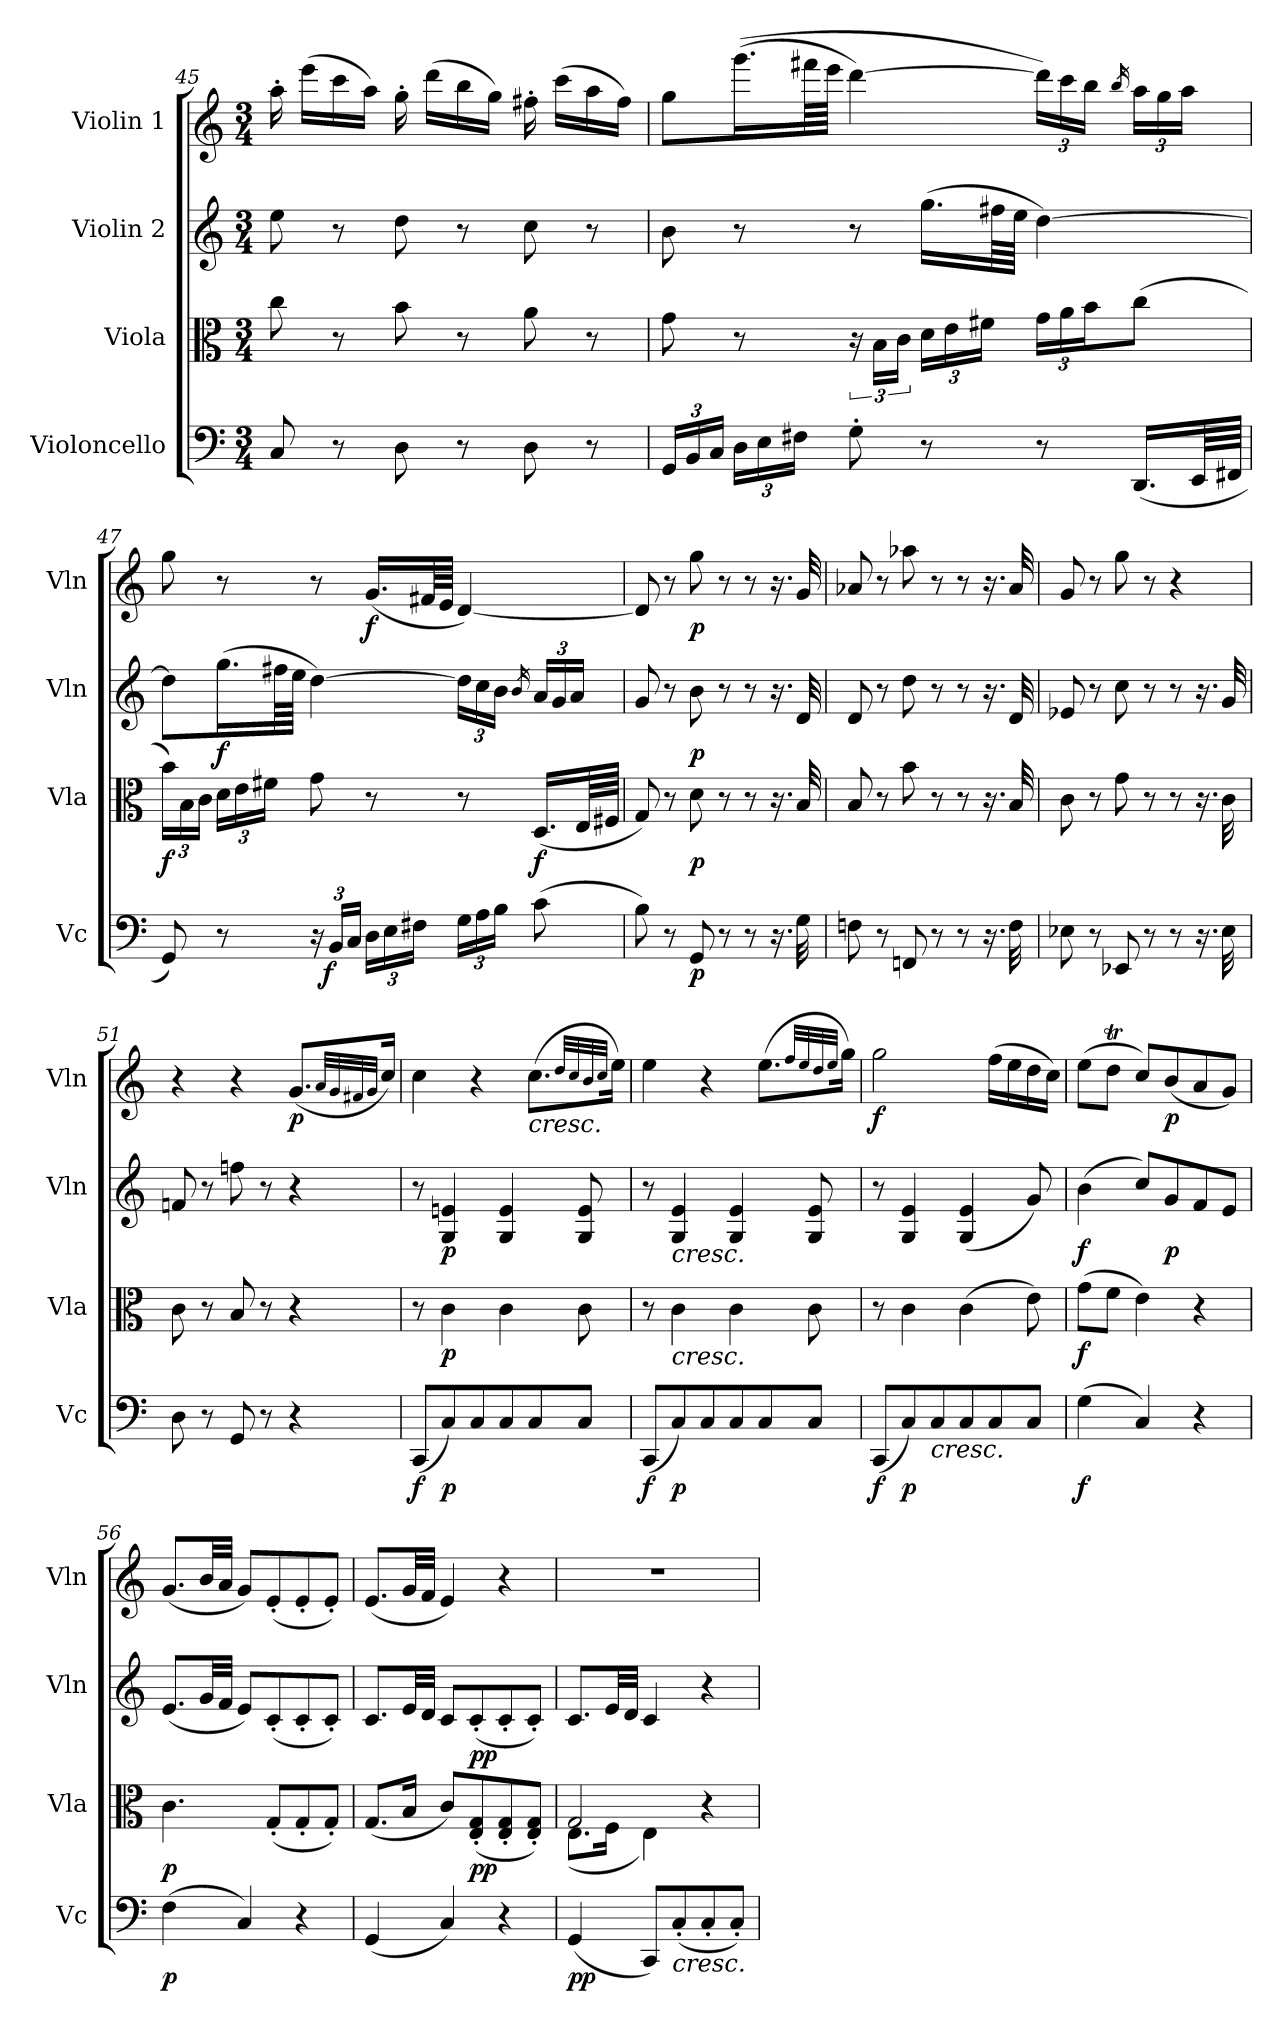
**kern	**dynam	**kern	**dynam	**kern	**dynam	**kern	**dynam
*part4	*part4	*part3	*part3	*part2	*part2	*part1	*part1
*staff4	*staff4	*staff3	*staff3	*staff2	*staff2	*staff1	*staff1
*I"Violoncello	*	*I"Viola	*	*I"Violin 2	*	*I"Violin 1	*
*I'Vc	*	*I'Vla	*	*I'Vln	*	*I'Vln	*
*clefF4	*	*clefC3	*	*clefG2	*	*clefG2	*
*k[]	*	*k[]	*	*k[]	*	*k[]	*
*M3/4	*	*M3/4	*	*M3/4	*	*M3/4	*
=45	=45	=45	=45	=45	=45	=45	=45
8C/	.	8cc\	.	8ee\	.	16aa'\	.
.	.	.	.	.	.	(16eee\LL	.
8r	.	8r	.	8r	.	16ccc\	.
.	.	.	.	.	.	16aa\JJ)	.
8D\	.	8b\	.	8dd\	.	16gg'\	.
.	.	.	.	.	.	(16ddd\LL	.
8r	.	8r	.	8r	.	16bb\	.
.	.	.	.	.	.	16gg\JJ)	.
8D\	.	8a\	.	8cc\	.	16ff#X'\	.
.	.	.	.	.	.	(16ccc\LL	.
8r	.	8r	.	8r	.	16aa\	.
.	.	.	.	.	.	16ff#\JJ)	.
=46	=46	=46	=46	=46	=46	=46	=46
24GG/LL	.	8g\	.	8b\	.	8gg\L	.
24BB/	.	.	.	.	.	.	.
24C/JJ	.	.	.	.	.	.	.
24D\LL	.	8r	.	8r	.	((16.ggg\L	.
24E\	.	.	.	.	.	.	.
24F#X\JJ	.	.	.	.	.	.	.
.	.	.	.	.	.	64fff#X\LL	.
.	.	.	.	.	.	64eee\JJJJ	.
8G'\	.	24r	.	8r	.	[4ddd\)	.
.	.	24B\LL	.	.	.	.	.
.	.	24c\JJ	.	.	.	.	.
8r	.	24d\LL	.	(16.gg\LL	.	.	.
.	.	24e\	.	.	.	.	.
.	.	24f#X\JJ	.	.	.	.	.
.	.	.	.	64ff#X\LL	.	.	.
.	.	.	.	64ee\JJJJ	.	.	.
8r	.	24g\LL	.	[4dd\)	.	24ddd\LL])	.
.	.	24a\	.	.	.	24ccc\	.
.	.	24b\J	.	.	.	24bb\JJ	.
.	.	.	.	.	.	16qbb/	.
(16.DD/LL	.	(8cc\J	.	.	.	24aa\LL	.
.	.	.	.	.	.	24gg\	.
.	.	.	.	.	.	24aa\JJ	.
64EE/LL	.	.	.	.	.	.	.
64FF#X/JJJJ	.	.	.	.	.	.	.
!!LO:LB:g=z
=47	=47	=47	=47	=47	=47	=47	=47
!	!	!	!LO:DY:b	!	!	!	!
8GG/)	.	24b\LL)	f	8dd\L]	.	8gg\	.
.	.	24B\	.	.	.	.	.
.	.	24c\JJ	.	.	.	.	.
!	!	!	!	!	!LO:DY:b	!	!
8r	.	24d\LL	.	(16.gg\L	f	8r	.
.	.	24e\	.	.	.	.	.
.	.	24f#X\JJ	.	.	.	.	.
.	.	.	.	64ff#X\LL	.	.	.
.	.	.	.	64ee\JJJJ	.	.	.
*Xbrackettup	*	*	*	*	*	*	*
24r	.	8g\	.	[4dd\)	.	8r	.
!	!LO:DY:b	!	!	!	!	!	!
24BB/LL	f	.	.	.	.	.	.
24C/JJ	.	.	.	.	.	.	.
!	!	!	!	!	!	!	!LO:DY:b
24D\LL	.	8r	.	.	.	(16.g/LL	f
24E\	.	.	.	.	.	.	.
24F#X\JJ	.	.	.	.	.	.	.
.	.	.	.	.	.	64f#X/LL	.
.	.	.	.	.	.	64e/JJJJ	.
*brackettup	*	*	*	*	*	*	*
24G\LL	.	8r	.	24dd\LL]	.	[4d/)	.
24A\	.	.	.	24cc\	.	.	.
24B\JJ	.	.	.	24b\JJ	.	.	.
.	.	.	.	16qb/	.	.	.
!	!	!	!LO:DY:b	!	!	!	!
(8c\	.	(16.D/LL	f	24a/LL	.	.	.
.	.	.	.	24g/	.	.	.
.	.	.	.	24a/JJ	.	.	.
.	.	64E/LL	.	.	.	.	.
.	.	64F#X/JJJJ	.	.	.	.	.
!!LO:LB:g=z
=48	=48	=48	=48	=48	=48	=48	=48
8B\)	.	8G/)	.	8g/	.	8d/]	.
8r	.	8r	.	8r	.	8r	.
!	!LO:DY:b	!	!LO:DY:b	!	!LO:DY:b	!	!LO:DY:b
8GG/	p	8d\	p	8b\	p	8gg\	p
8r	.	8r	.	8r	.	8r	.
8r	.	8r	.	8r	.	8r	.
16.r	.	16.r	.	16.r	.	16.r	.
32G\	.	32B/	.	32d/	.	32g/	.
=49	=49	=49	=49	=49	=49	=49	=49
8Fn\	.	8B/	.	8d/	.	8a-X/	.
8r	.	8r	.	8r	.	8r	.
8FFn/	.	8b\	.	8dd\	.	8aa-X\	.
8r	.	8r	.	8r	.	8r	.
8r	.	8r	.	8r	.	8r	.
16.r	.	16.r	.	16.r	.	16.r	.
32F\	.	32B/	.	32d/	.	32a-/	.
=50	=50	=50	=50	=50	=50	=50	=50
8E-X\	.	8c\	.	8e-X/	.	8g/	.
8r	.	8r	.	8r	.	8r	.
8EE-X/	.	8g\	.	8cc\	.	8gg\	.
8r	.	8r	.	8r	.	8r	.
8r	.	8r	.	8r	.	4r	.
16.r	.	16.r	.	16.r	.	.	.
32E-\	.	32c\	.	32g/	.	.	.
=51	=51	=51	=51	=51	=51	=51	=51
8D\	.	8c\	.	8fn/	.	4r	.
8r	.	8r	.	8r	.	.	.
8GG/	.	8B/	.	8ffn\	.	4r	.
8r	.	8r	.	8r	.	.	.
!	!	!	!	!	!	!	!LO:DY:b
4r	.	4r	.	4r	.	(8.g/L	p
.	.	.	.	.	.	32qa/LLL	.
.	.	.	.	.	.	32qg/	.
.	.	.	.	.	.	32qf#X/	.
.	.	.	.	.	.	32qg/JJJ	.
.	.	.	.	.	.	16cc/Jk)	.
=52	=52	=52	=52	=52	=52	=52	=52
!	!LO:DY:b	!	!	!	!	!	!
(8CC/L	f	8r	.	8r	.	4cc\	.
!	!LO:DY:b	!	!LO:DY:b	!	!LO:DY:b	!	!
8C/)	p	4c\	p	4G/ 4en/	p	.	.
8C/	.	.	.	.	.	4r	.
8C/	.	4c\	.	4G/ 4e/	.	.	.
!	!	!	!	!	!	!LO:TX:b:i:t=cresc.	!
8C/	.	.	.	.	.	(8.cc\L	.
8C/J	.	8c\	.	8G/ 8e/	.	.	.
.	.	.	.	.	.	32qdd/LLL	.
.	.	.	.	.	.	32qcc/	.
.	.	.	.	.	.	32qb/	.
.	.	.	.	.	.	32qcc/JJJ	.
.	.	.	.	.	.	16ee\Jk)	.
=53	=53	=53	=53	=53	=53	=53	=53
!	!LO:DY:b	!	!	!	!	!	!
(8CC/L	f	8r	.	8r	.	4ee\	.
!	!	!	!	!LO:TX:b:i:t=cresc.	!	!	!
!	!	!LO:TX:b:i:t=cresc.	!	!	!	!	!
!	!LO:DY:b	!	!	!	!	!	!
8C/)	p	4c\	.	4G/ 4e/	.	.	.
8C/	.	.	.	.	.	4r	.
8C/	.	4c\	.	4G/ 4e/	.	.	.
8C/	.	.	.	.	.	(8.ee\L	.
8C/J	.	8c\	.	8G/ 8e/	.	.	.
.	.	.	.	.	.	32qff/LLL	.
.	.	.	.	.	.	32qee/	.
.	.	.	.	.	.	32qdd/	.
.	.	.	.	.	.	32qee/JJJ	.
.	.	.	.	.	.	16gg\Jk)	.
=54	=54	=54	=54	=54	=54	=54	=54
!	!LO:DY:b	!	!	!	!	!	!LO:DY:b
(8CC/L	f	8r	.	8r	.	2gg\	f
!	!LO:DY:b	!	!	!	!	!	!
8C/)	p	4c\	.	4G/ 4e/	.	.	.
!LO:TX:b:i:t=cresc.	!	!	!	!	!	!	!
8C/	.	.	.	.	.	.	.
8C/	.	(4c\	.	(4G/ 4e/	.	.	.
8C/	.	.	.	.	.	(16ff\LL	.
.	.	.	.	.	.	16ee\	.
8C/J	.	8e\)	.	8g/)	.	16dd\	.
.	.	.	.	.	.	16cc\JJ)	.
!!LO:LB:g=z
=55	=55	=55	=55	=55	=55	=55	=55
!	!LO:DY:b	!	!LO:DY:b	!	!LO:DY:b	!	!
(4G\	f	(8g\L	f	(4b\	f	(8ee\L	.
.	.	8f\J	.	.	.	8ddT\J	.
4C/)	.	4e\)	.	8cc/L)	.	8cc/L)	.
!	!	!	!	!	!LO:DY:b	!	!LO:DY:b
.	.	.	.	8g/	p	(8b/	p
4r	.	4r	.	8f/	.	8a/	.
.	.	.	.	8e/J	.	8g/J)	.
!!LO:PB:g=z
=56	=56	=56	=56	=56	=56	=56	=56
!	!LO:DY:b	!	!LO:DY:b	!	!	!	!
(4F\	p	4.c\	p	(8.e/L	.	(8.g/L	.
.	.	.	.	32g/LL	.	32b/LL	.
.	.	.	.	32f/JJJ	.	32a/JJJ	.
4C/)	.	.	.	8e/L)	.	8g/L)	.
.	.	(8G'/L	.	(8c'/	.	(8e'/	.
4r	.	8G'/	.	8c'/	.	8e'/	.
.	.	8G'/J)	.	8c'/J)	.	8e'/J)	.
=57	=57	=57	=57	=57	=57	=57	=57
(4GG/	.	(8.G/L	.	8.c/L	.	(8.e/L	.
.	.	16B/Jk	.	32e/LL	.	32g/LL	.
.	.	.	.	32d/JJJ	.	32f/JJJ	.
4C/)	.	8c/L)	.	8c/L	.	4e/)	.
!	!	!	!LO:DY:b	!	!LO:DY:b	!	!
.	.	(8E/' 8G/'	pp	(8c'/	pp	.	.
4r	.	8E/' 8G/'	.	8c'/	.	4r	.
.	.	8E/' 8G/'J)	.	8c'/J)	.	.	.
=58	=58	=58	=58	=58	=58	=58	=58
*	*	*^	*	*	*	*	*
!	!LO:DY:b	!	!	!	!	!	!	!
(4GG/	pp	2G/	(8.E\L	.	8.c/L	.	2.r	.
.	.	.	16F\Jk	.	32e/LL	.	.	.
.	.	.	.	.	32d/JJJ	.	.	.
8CC/L)	.	.	4E\)	.	4c/	.	.	.
!LO:TX:b:i:t=cresc.	!	!	!	!	!	!	!	!
(8C'/	.	.	.	.	.	.	.	.
8C'/	.	4r	4ryy	.	4r	.	.	.
8C'/J)	.	.	.	.	.	.	.	.
*	*	*v	*v	*	*	*	*	*
=	=	=	=	=	=	=	=
*-	*-	*-	*-	*-	*-	*-	*-
